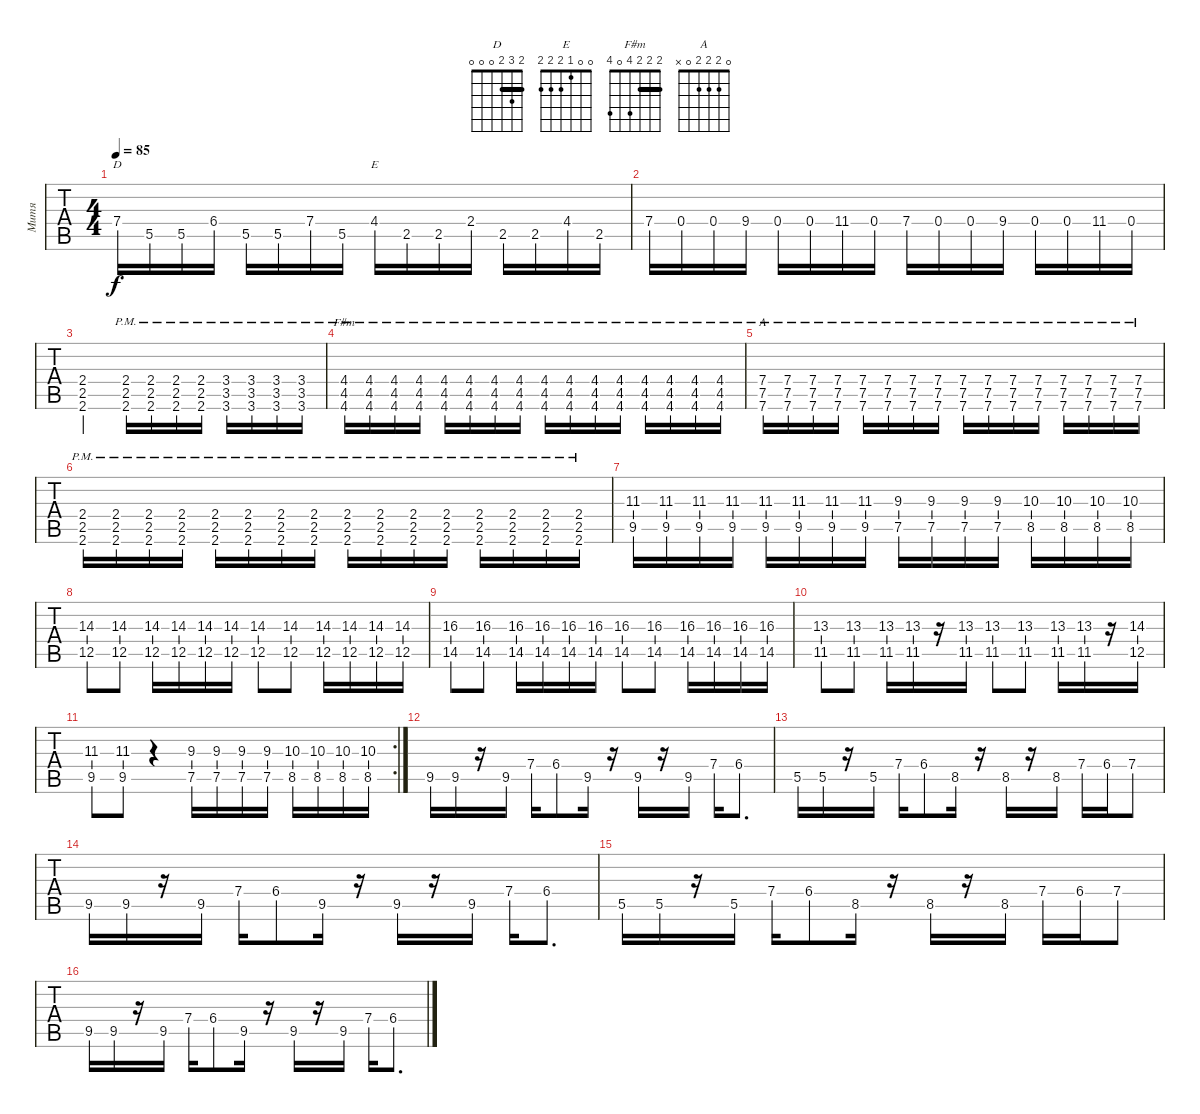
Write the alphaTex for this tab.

\track ("Митя" "Митя") {instrument overdrivenguitar}
\staff {tabs}
\tuning (E4 B3 G3 D3 A2 D2) {hide}
\chord ("D" 2 3 2 0 0 0) {barre 2}
\chord ("E" 0 0 1 2 2 2)
\chord ("F#m" 2 2 2 4 0 4) {barre 2}
\chord ("A" 0 2 2 2 0 x)
\ts (4 4)
\tempo 85
\clef g2
\ks c
7.4.16{ch "D" dy f} 5.5.16 5.5.16 6.4.16 5.5.16 5.5.16 7.4.16 5.5.16 4.4.16{ch "E"} 2.5.16 2.5.16 2.4.16 2.5.16 2.5.16 4.4.16 2.5.16 |
7.4.16 0.4.16 0.4.16 9.4.16 0.4.16 0.4.16 11.4.16 0.4.16 7.4.16 0.4.16 0.4.16 9.4.16 0.4.16 0.4.16 11.4.16 0.4.16 |
(2.4 2.5 2.6).2 (2.4{pm} 2.5{pm} 2.6{pm}).16 (2.4{pm} 2.5{pm} 2.6{pm}).16 (2.4{pm} 2.5{pm} 2.6{pm}).16 (2.4{pm} 2.5{pm} 2.6{pm}).16 (3.4{pm} 3.5{pm} 3.6{pm}).16 (3.4{pm} 3.5{pm} 3.6{pm}).16 (3.4{pm} 3.5{pm} 3.6{pm}).16 (3.4{pm} 3.5{pm} 3.6{pm}).16 |
(4.4 4.5{pm} 4.6{pm}).16{ch "F#m"} (4.4 4.5{pm} 4.6{pm}).16 (4.4 4.5{pm} 4.6{pm}).16 (4.4 4.5{pm} 4.6{pm}).16 (4.4 4.5{pm} 4.6{pm}).16 (4.4 4.5{pm} 4.6{pm}).16 (4.4 4.5{pm} 4.6{pm}).16 (4.4 4.5{pm} 4.6{pm}).16 (4.4 4.5{pm} 4.6{pm}).16 (4.4 4.5{pm} 4.6{pm}).16 (4.4 4.5{pm} 4.6{pm}).16 (4.4 4.5{pm} 4.6{pm}).16 (4.4 4.5{pm} 4.6{pm}).16 (4.4 4.5{pm} 4.6{pm}).16 (4.4 4.5{pm} 4.6{pm}).16 (4.4 4.5{pm} 4.6{pm}).16 |
(7.4 7.5{pm} 7.6{pm}).16{ch "A"} (7.4 7.5{pm} 7.6{pm}).16 (7.4 7.5{pm} 7.6{pm}).16 (7.4 7.5{pm} 7.6{pm}).16 (7.4 7.5{pm} 7.6{pm}).16 (7.4 7.5{pm} 7.6{pm}).16 (7.4 7.5{pm} 7.6{pm}).16 (7.4 7.5{pm} 7.6{pm}).16 (7.4 7.5{pm} 7.6{pm}).16 (7.4 7.5{pm} 7.6{pm}).16 (7.4 7.5{pm} 7.6{pm}).16 (7.4 7.5{pm} 7.6{pm}).16 (7.4 7.5{pm} 7.6{pm}).16 (7.4 7.5{pm} 7.6{pm}).16 (7.4 7.5{pm} 7.6{pm}).16 (7.4 7.5{pm} 7.6{pm}).16 |
(2.4 2.5 2.6{pm}).16 (2.4 2.5{pm} 2.6{pm}).16 (2.4 2.5{pm} 2.6{pm}).16 (2.4 2.5{pm} 2.6{pm}).16 (2.4 2.5{pm} 2.6{pm}).16 (2.4 2.5{pm} 2.6{pm}).16 (2.4 2.5{pm} 2.6{pm}).16 (2.4 2.5{pm} 2.6{pm}).16 (2.4 2.5{pm} 2.6{pm}).16 (2.4 2.5{pm} 2.6{pm}).16 (2.4 2.5{pm} 2.6{pm}).16 (2.4 2.5{pm} 2.6{pm}).16 (2.4 2.5{pm} 2.6{pm}).16 (2.4 2.5{pm} 2.6{pm}).16 (2.4 2.5{pm} 2.6{pm}).16 (2.4 2.5{pm} 2.6{pm}).16 |
(11.3 9.5).16 (11.3 9.5).16 (11.3 9.5).16 (11.3 9.5).16 (11.3 9.5).16 (11.3 9.5).16 (11.3 9.5).16 (11.3 9.5).16 (9.3 7.5).16 (9.3 7.5).16 (9.3 7.5).16 (9.3 7.5).16 (10.3 8.5).16 (10.3 8.5).16 (10.3 8.5).16 (10.3 8.5).16 |
(14.3 12.5).8 (14.3 12.5).8 (14.3 12.5).16 (14.3 12.5).16 (14.3 12.5).16 (14.3 12.5).16 (14.3 12.5).8 (14.3 12.5).8 (14.3 12.5).16 (14.3 12.5).16 (14.3 12.5).16 (14.3 12.5).16 |
(16.3 14.5).8 (16.3 14.5).8 (16.3 14.5).16 (16.3 14.5).16 (16.3 14.5).16 (16.3 14.5).16 (16.3 14.5).8 (16.3 14.5).8 (16.3 14.5).16 (16.3 14.5).16 (16.3 14.5).16 (16.3 14.5).16 |
(13.3 11.5).8 (13.3 11.5).8 (13.3 11.5).16 (13.3 11.5).16 r.16 (13.3 11.5).16 (13.3 11.5).8 (13.3 11.5).8 (13.3 11.5).16 (13.3 11.5).16 r.16 (14.3 12.5).16 |
\rc 2
(11.3 9.5).8 (11.3 9.5).8 r.4 (9.3 7.5).16 (9.3 7.5).16 (9.3 7.5).16 (9.3 7.5).16 (10.3 8.5).16 (10.3 8.5).16 (10.3 8.5).16 (10.3 8.5).16 |
9.5.16 9.5.16 r.16 9.5.16 7.4.16 6.4.8 9.5.16 r.16 9.5.16 r.16 9.5.16 7.4.16 6.4.8{d} |
5.5.16 5.5.16 r.16 5.5.16 7.4.16 6.4.8 8.5.16 r.16 8.5.16 r.16 8.5.16 7.4.16 6.4.16 7.4.8 |
9.5.16 9.5.16 r.16 9.5.16 7.4.16 6.4.8 9.5.16 r.16 9.5.16 r.16 9.5.16 7.4.16 6.4.8{d} |
5.5.16 5.5.16 r.16 5.5.16 7.4.16 6.4.8 8.5.16 r.16 8.5.16 r.16 8.5.16 7.4.16 6.4.16 7.4.8 |
9.5.16 9.5.16 r.16 9.5.16 7.4.16 6.4.8 9.5.16 r.16 9.5.16 r.16 9.5.16 7.4.16 6.4.8{d}
